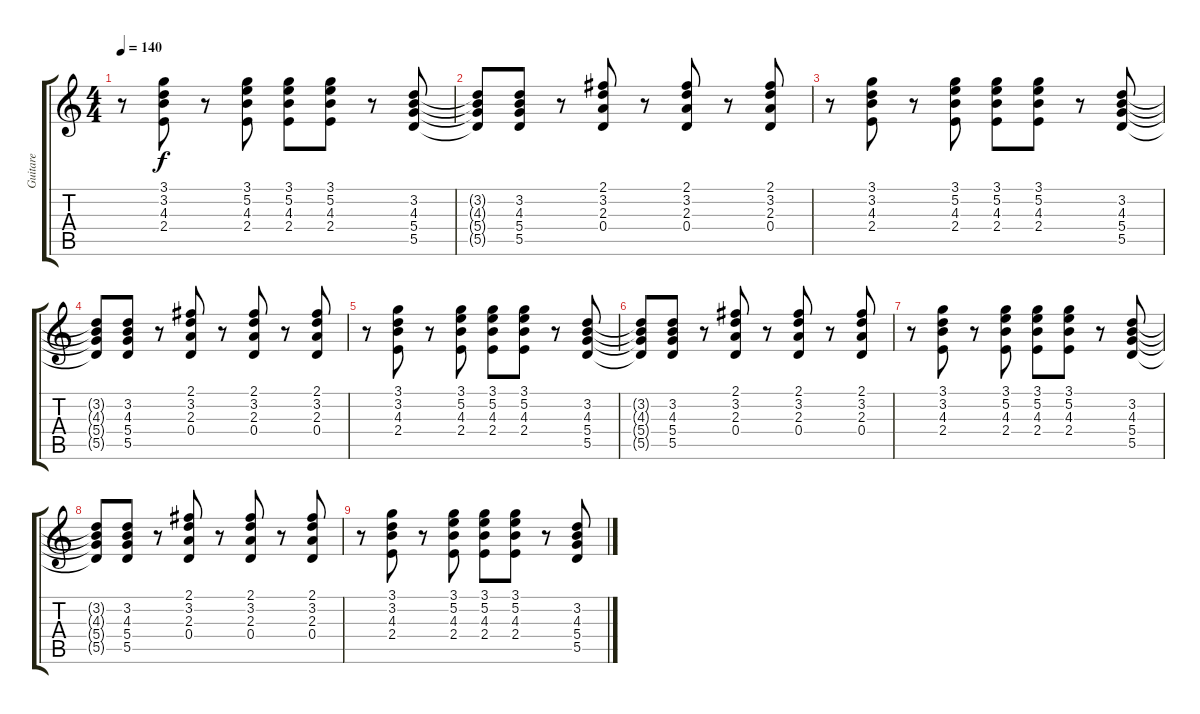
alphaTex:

\track ("Guitare" "Guitare") {instrument electricguitarmuted}
\staff {score tabs}
\tuning (E4 B3 G3 D3 A2 E2) {hide}
\ts (4 4)
\tempo 140
\clef g2
\ks c
r.8{dy f} (3.1 3.2 4.3 2.4).8 r.8 (3.1 5.2 4.3 2.4).8 (3.1 5.2 4.3 2.4).8 (3.1 5.2 4.3 2.4).8 r.8 (3.2 4.3 5.4 5.5).8 |
(3.2{t} 4.3{t} 5.4{t} 5.5{t}).8{volume 8} (3.2 4.3 5.4 5.5).8 r.8 (2.1 3.2 2.3 0.4).8 r.8 (2.1 3.2 2.3 0.4).8 r.8 (2.1 3.2 2.3 0.4).8 |
r.8 (3.1 3.2 4.3 2.4).8 r.8 (3.1 5.2 4.3 2.4).8 (3.1 5.2 4.3 2.4).8 (3.1 5.2 4.3 2.4).8 r.8 (3.2 4.3 5.4 5.5).8 |
(3.2{t} 4.3{t} 5.4{t} 5.5{t}).8 (3.2 4.3 5.4 5.5).8 r.8 (2.1 3.2 2.3 0.4).8 r.8 (2.1 3.2 2.3 0.4).8 r.8 (2.1 3.2 2.3 0.4).8 |
r.8 (3.1 3.2 4.3 2.4).8 r.8 (3.1 5.2 4.3 2.4).8 (3.1 5.2 4.3 2.4).8 (3.1 5.2 4.3 2.4).8 r.8 (3.2 4.3 5.4 5.5).8 |
(3.2{t} 4.3{t} 5.4{t} 5.5{t}).8{volume 0} (3.2 4.3 5.4 5.5).8 r.8 (2.1 3.2 2.3 0.4).8 r.8 (2.1 3.2 2.3 0.4).8 r.8 (2.1 3.2 2.3 0.4).8 |
r.8 (3.1 3.2 4.3 2.4).8 r.8 (3.1 5.2 4.3 2.4).8 (3.1 5.2 4.3 2.4).8 (3.1 5.2 4.3 2.4).8 r.8 (3.2 4.3 5.4 5.5).8 |
(3.2{t} 4.3{t} 5.4{t} 5.5{t}).8 (3.2 4.3 5.4 5.5).8 r.8 (2.1 3.2 2.3 0.4).8 r.8 (2.1 3.2 2.3 0.4).8 r.8 (2.1 3.2 2.3 0.4).8 |
r.8 (3.1 3.2 4.3 2.4).8 r.8 (3.1 5.2 4.3 2.4).8 (3.1 5.2 4.3 2.4).8 (3.1 5.2 4.3 2.4).8 r.8 (3.2 4.3 5.4 5.5).8
